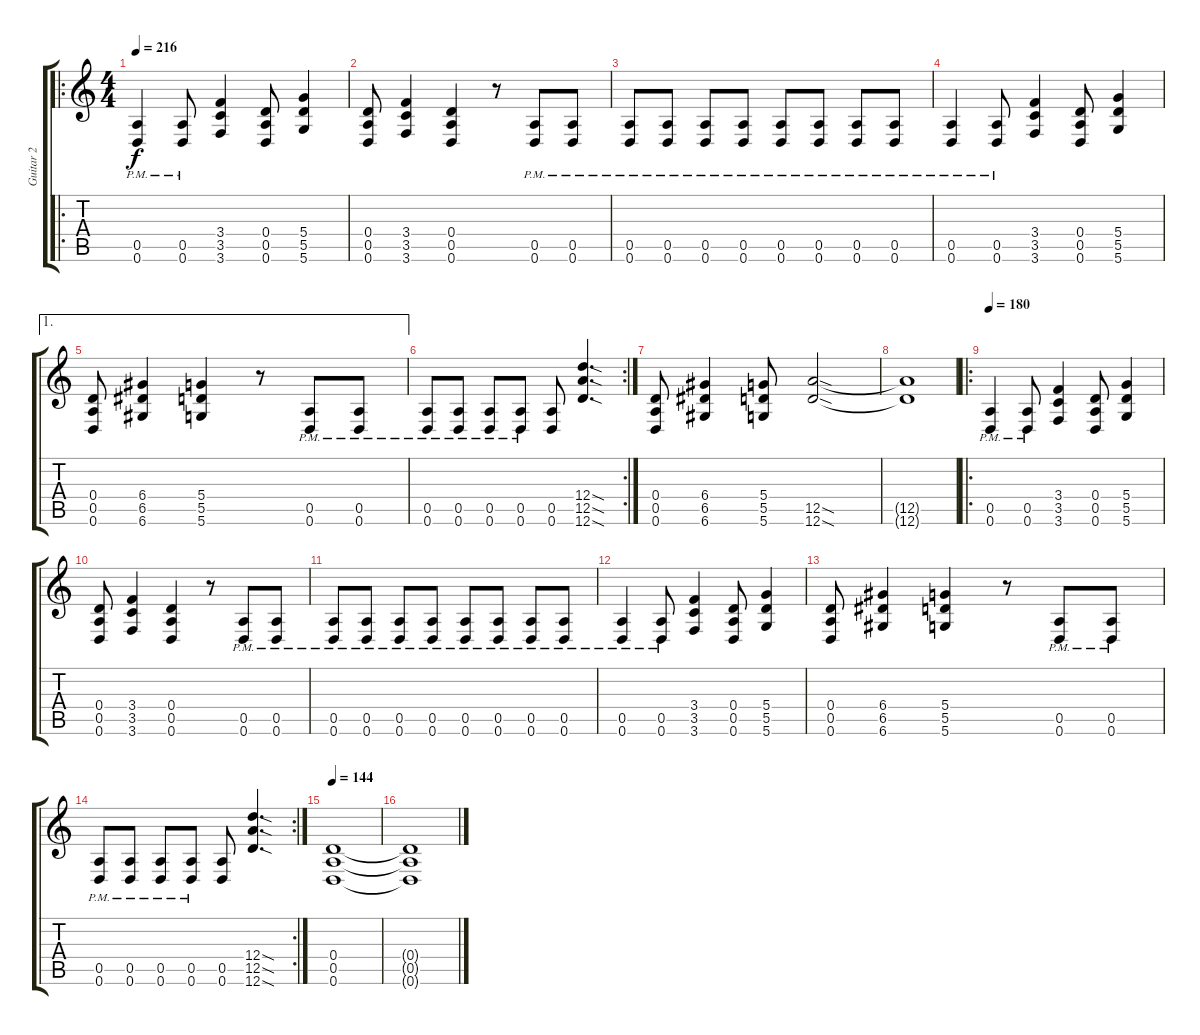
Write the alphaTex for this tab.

\track ("Guitar 2" "Guitar 2") {instrument distortionguitar}
\staff {score tabs}
\tuning (E4 B3 G3 D3 A2 D2) {hide}
\ro
\ts (4 4)
\tempo 216
\clef g2
\ks c
(0.5{pm} 0.6{pm}).4{dy f} (0.5{pm} 0.6{pm}).8 (3.4 3.5 3.6).4 (0.4 0.5 0.6).8 (5.4 5.5 5.6).4 |
(0.4 0.5 0.6).8 (3.4 3.5 3.6).4 (0.4 0.5 0.6).4 r.8 (0.5{pm} 0.6{pm}).8 (0.5{pm} 0.6{pm}).8 |
(0.5{pm} 0.6{pm}).8 (0.5{pm} 0.6{pm}).8 (0.5{pm} 0.6{pm}).8 (0.5{pm} 0.6{pm}).8 (0.5{pm} 0.6{pm}).8 (0.5{pm} 0.6{pm}).8 (0.5{pm} 0.6{pm}).8 (0.5{pm} 0.6{pm}).8 |
(0.5{pm} 0.6{pm}).4 (0.5{pm} 0.6{pm}).8 (3.4 3.5 3.6).4 (0.4 0.5 0.6).8 (5.4 5.5 5.6).4 |
\ae 1
(0.4 0.5 0.6).8 (6.4 6.5 6.6).4 (5.4 5.5 5.6).4 r.8 (0.5{pm} 0.6{pm}).8 (0.5{pm} 0.6{pm}).8 |
\rc 2
(0.5{pm} 0.6{pm}).8 (0.5{pm} 0.6{pm}).8 (0.5{pm} 0.6{pm}).8 (0.5{pm} 0.6{pm}).8 (0.5 0.6).8 (12.4{sod} 12.5{sod} 12.6{sod}).4{d} |
(0.4 0.5 0.6).8 (6.4 6.5 6.6).4 (5.4 5.5 5.6).8 (12.5{sod} 12.6{sod}).2 |
(12.5{t} 12.6{t}).1 |
\ro
\tempo 180
(0.5{pm} 0.6{pm}).4 (0.5{pm} 0.6{pm}).8 (3.4 3.5 3.6).4 (0.4 0.5 0.6).8 (5.4 5.5 5.6).4 |
(0.4 0.5 0.6).8 (3.4 3.5 3.6).4 (0.4 0.5 0.6).4 r.8 (0.5{pm} 0.6{pm}).8 (0.5{pm} 0.6{pm}).8 |
(0.5{pm} 0.6{pm}).8 (0.5{pm} 0.6{pm}).8 (0.5{pm} 0.6{pm}).8 (0.5{pm} 0.6{pm}).8 (0.5{pm} 0.6{pm}).8 (0.5{pm} 0.6{pm}).8 (0.5{pm} 0.6{pm}).8 (0.5{pm} 0.6{pm}).8 |
(0.5{pm} 0.6{pm}).4 (0.5{pm} 0.6{pm}).8 (3.4 3.5 3.6).4 (0.4 0.5 0.6).8 (5.4 5.5 5.6).4 |
(0.4 0.5 0.6).8 (6.4 6.5 6.6).4 (5.4 5.5 5.6).4 r.8 (0.5{pm} 0.6{pm}).8 (0.5{pm} 0.6{pm}).8 |
\rc 2
(0.5{pm} 0.6{pm}).8 (0.5{pm} 0.6{pm}).8 (0.5{pm} 0.6{pm}).8 (0.5{pm} 0.6{pm}).8 (0.5 0.6).8 (12.4{sod} 12.5{sod} 12.6{sod}).4{d} |
\tempo 144
(0.4 0.5 0.6).1 |
(0.4{t} 0.5{t} 0.6{t}).1
